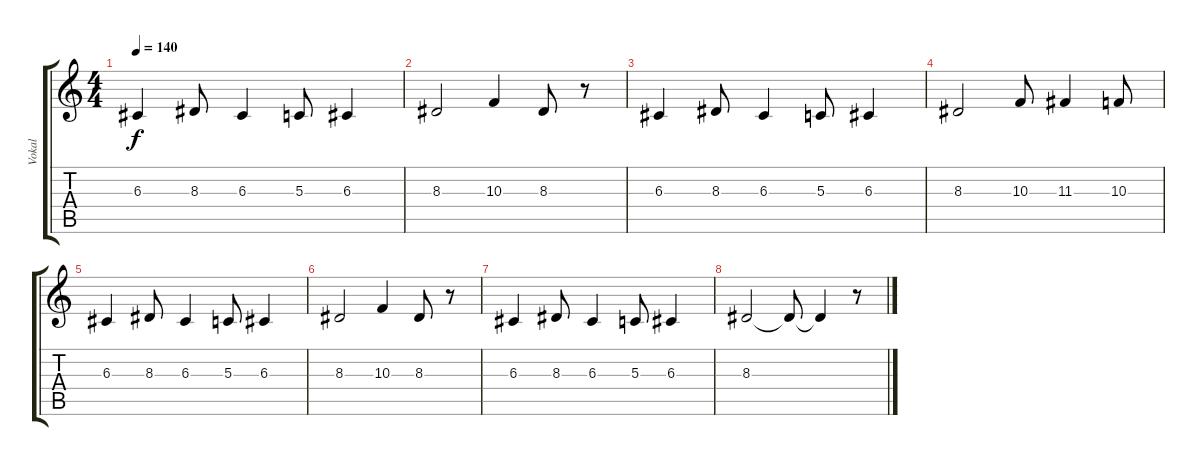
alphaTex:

\track ("Vokal" "Vokal") {instrument bassoon}
\staff {score tabs}
\tuning (E4 B3 G3 D3 A2 E2) {hide}
\ts (4 4)
\tempo 140
\clef g2
\ks c
6.3.4{dy f} 8.3.8 6.3.4 5.3.8 6.3.4 |
8.3.2 10.3.4 8.3.8 r.8 |
6.3.4 8.3.8 6.3.4 5.3.8 6.3.4 |
8.3.2 10.3.8 11.3.4 10.3.8 |
6.3.4 8.3.8 6.3.4 5.3.8 6.3.4 |
8.3.2 10.3.4 8.3.8 r.8 |
6.3.4 8.3.8 6.3.4 5.3.8 6.3.4 |
8.3.2 8.3{t}.8 8.3{t}.4 r.8
